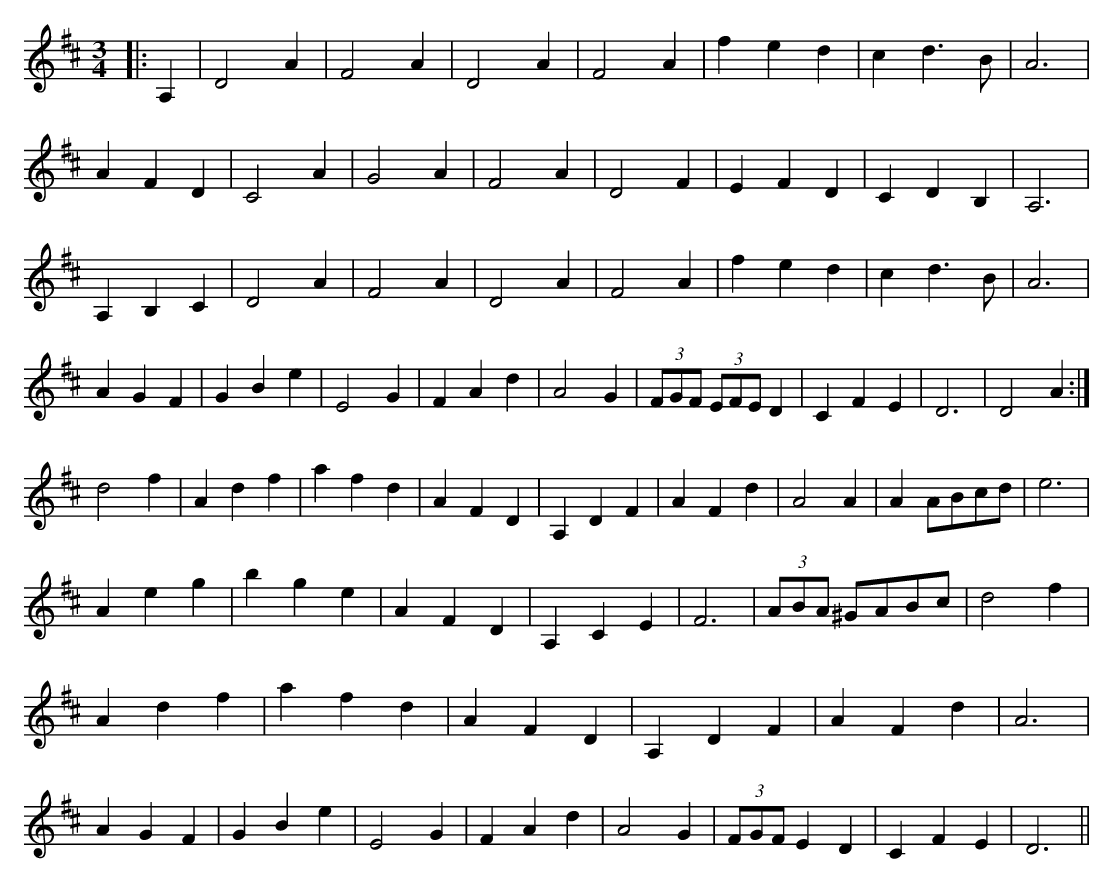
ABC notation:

X:1
M:3/4
K:D
|:A,2|D4A2|F4A2|D4A2|F4A2|f2e2d2|c2d3B|A6|
A2F2D2|C4 A2|G4A2|F4A2|D4F2|E2F2D2|C2D2B,2|A,6|
A,2B,2C2|D4A2|F4A2|D4A2|F4A2|f2e2d2|c2d3B|A6|
A2G2F2|G2B2e2|E4G2|F2A2d2|A4G2|(3FGF (3EFE D2|C2F2E2|D6|D4A2:|
d4f2|A2d2f2|a2f2d2|A2F2D2|A,2D2F2|A2F2d2|A4 A2|A2ABcd|e6|
A2e2g2|b2g2e2|A2F2D2|A,2C2E2|F6|(3ABA ^GABc|d4f2|
A2d2f2|a2f2d2|A2F2D2|A,2D2F2|A2F2d2|A6|
A2G2F2|G2B2e2|E4G2|F2A2d2|A4G2|(3FGF E2D2|C2F2E2|D6||
